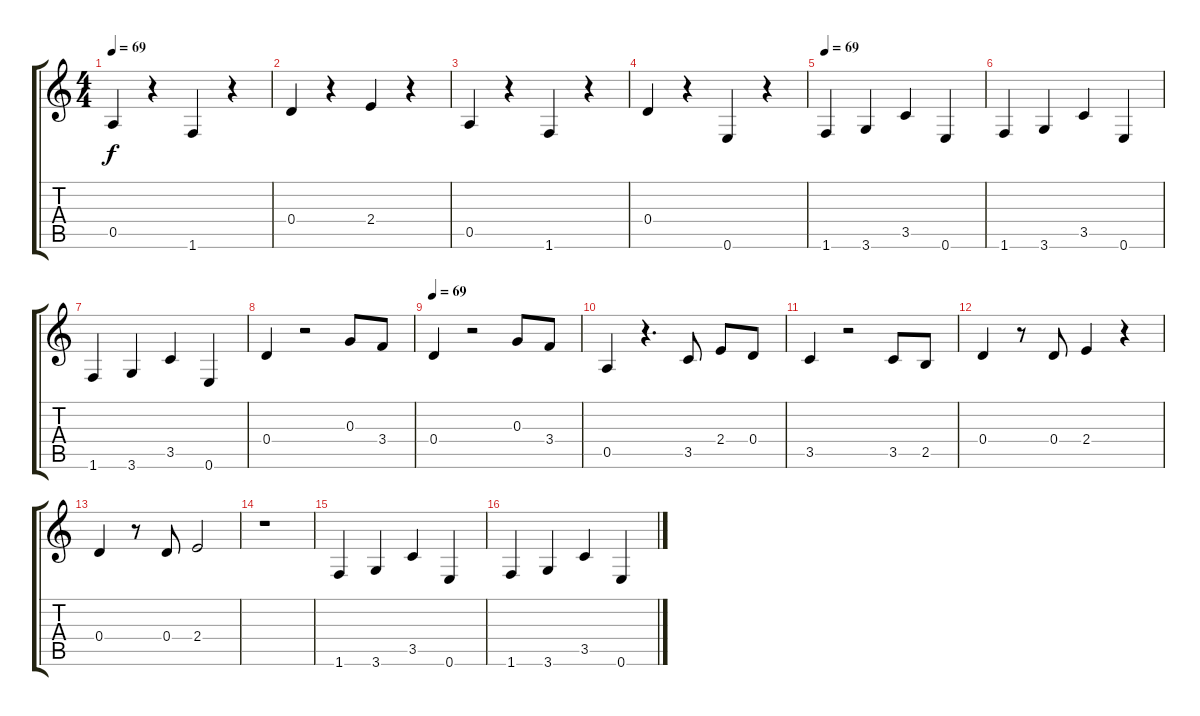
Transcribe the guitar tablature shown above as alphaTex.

\track "" {instrument fretlessbass}
\staff {score tabs}
\tuning (E4 B3 G3 D3 A2 E2) {hide}
\ts (4 4)
\tempo 69
\clef g2
\ks c
0.5.4{dy f} r.4 1.6.4 r.4 |
0.4.4 r.4 2.4.4 r.4 |
0.5.4 r.4 1.6.4 r.4 |
0.4.4 r.4 0.6.4 r.4 |
\tempo 69
1.6.4 3.6.4 3.5.4 0.6.4 |
1.6.4 3.6.4 3.5.4 0.6.4 |
1.6.4 3.6.4 3.5.4 0.6.4 |
0.4.4 r.2 0.3.8 3.4.8 |
\tempo 69
0.4.4 r.2 0.3.8 3.4.8 |
0.5.4 r.4{d} 3.5.8 2.4.8 0.4.8 |
3.5.4 r.2 3.5.8 2.5.8 |
0.4.4 r.8 0.4.8 2.4.4 r.4 |
0.4.4 r.8 0.4.8 2.4.2 |
r.1 |
1.6.4 3.6.4 3.5.4 0.6.4 |
1.6.4 3.6.4 3.5.4 0.6.4
